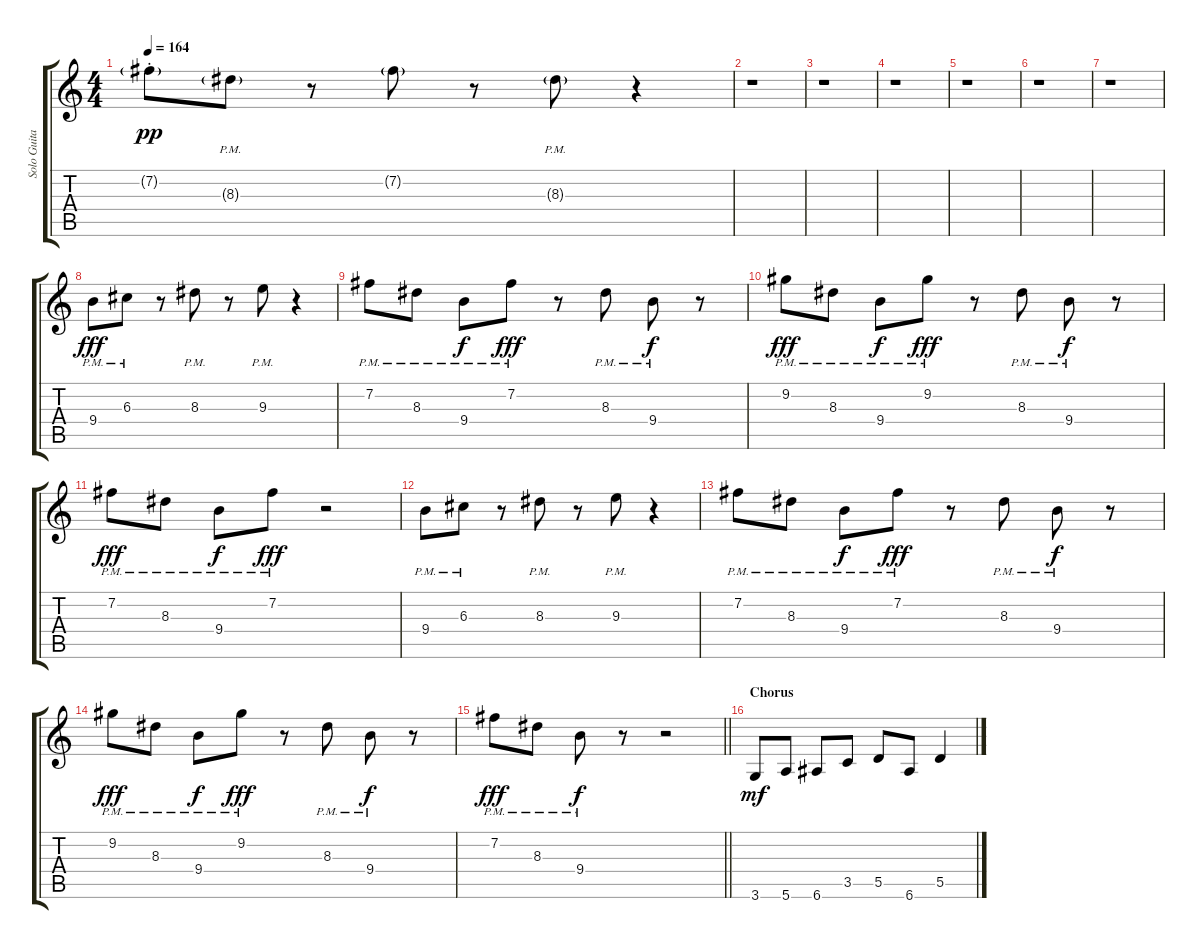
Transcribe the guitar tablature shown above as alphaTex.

\track ("Solo Guitar 1 (Ritchie Blackmore)" "Solo Guita") {instrument distortionguitar}
\staff {score tabs}
\tuning (E4 B3 G3 D3 A2 E2) {hide}
\ts (4 4)
\tempo 164
\clef g2
\ks c
7.2{g st}.8{dy pp} 8.3{g pm}.8 r.8 7.2{g}.8 r.8 8.3{g pm}.8 r.4 |
r.1 |
r.1 |
r.1 |
r.1 |
r.1 |
r.1 |
9.4{pm}.8{dy fff volume 5} 6.3{pm}.8 r.8 8.3{pm}.8 r.8 9.3{pm}.8 r.4 |
7.2{pm}.8 8.3{pm}.8 9.4{pm}.8{dy f} 7.2{pm}.8{dy fff} r.8 8.3{pm}.8 9.4{pm}.8{dy f} r.8 |
9.2{pm}.8{dy fff} 8.3{pm}.8 9.4{pm}.8{dy f} 9.2{pm}.8{dy fff} r.8 8.3{pm}.8 9.4{pm}.8{dy f} r.8 |
7.2{pm}.8{dy fff} 8.3{pm}.8 9.4{pm}.8{dy f} 7.2{pm}.8{dy fff} r.2 |
9.4{pm}.8 6.3{pm}.8 r.8 8.3{pm}.8 r.8 9.3{pm}.8 r.4 |
7.2{pm}.8 8.3{pm}.8 9.4{pm}.8{dy f} 7.2{pm}.8{dy fff} r.8 8.3{pm}.8 9.4{pm}.8{dy f} r.8 |
9.2{pm}.8{dy fff} 8.3{pm}.8 9.4{pm}.8{dy f} 9.2{pm}.8{dy fff} r.8 8.3{pm}.8 9.4{pm}.8{dy f} r.8 |
\barLineRight lightlight
7.2{pm}.8{dy fff} 8.3{pm}.8 9.4{pm}.8{dy f} r.8 r.2{volume 13 instrument distortionguitar} |
\section ("" "Chorus")
3.6.8{dy mf volume 9} 5.6.8 6.6.8 3.5.8 5.5.8 6.6.8 5.5.4
